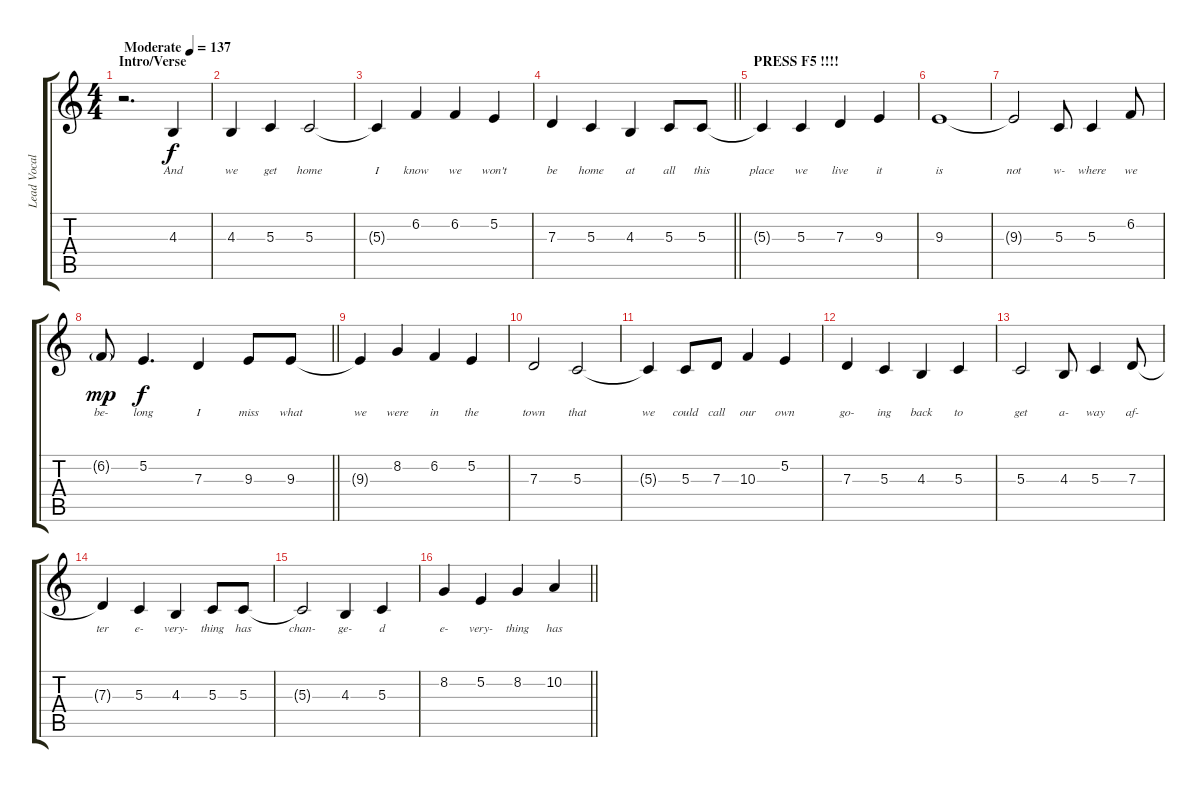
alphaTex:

\track ("Lead Vocal" "Lead Vocal") {instrument violin}
\staff {score tabs}
\tuning (E4 B3 G3 D3 A2 E2) {hide}
\ts (4 4)
\section ("" "Intro/Verse")
\tempo (137 "Moderate")
\clef g2
\ks c
r.2{d dy f instrument violin} 4.3.4{lyrics (0 "And") lyrics (1 "") lyrics (2 "") lyrics (3 "") lyrics (4 "")} |
4.3.4{lyrics (0 "we") lyrics (1 "") lyrics (2 "") lyrics (3 "") lyrics (4 "")} 5.3.4{lyrics (0 "get") lyrics (1 "") lyrics (2 "") lyrics (3 "") lyrics (4 "")} 5.3.2{lyrics (0 "home") lyrics (1 "") lyrics (2 "") lyrics (3 "") lyrics (4 "")} |
5.3{t}.4{lyrics (0 "I") lyrics (1 "") lyrics (2 "") lyrics (3 "") lyrics (4 "")} 6.2.4{lyrics (0 "know") lyrics (1 "") lyrics (2 "") lyrics (3 "") lyrics (4 "")} 6.2.4{lyrics (0 "we") lyrics (1 "") lyrics (2 "") lyrics (3 "") lyrics (4 "")} 5.2.4{lyrics (0 "won't") lyrics (1 "") lyrics (2 "") lyrics (3 "") lyrics (4 "")} |
\barLineRight lightlight
7.3.4{lyrics (0 "be") lyrics (1 "") lyrics (2 "") lyrics (3 "") lyrics (4 "")} 5.3.4{lyrics (0 "home") lyrics (1 "") lyrics (2 "") lyrics (3 "") lyrics (4 "")} 4.3.4{lyrics (0 "at") lyrics (1 "") lyrics (2 "") lyrics (3 "") lyrics (4 "")} 5.3.8{lyrics (0 "all") lyrics (1 "") lyrics (2 "") lyrics (3 "") lyrics (4 "")} 5.3.8{lyrics (0 "this") lyrics (1 "") lyrics (2 "") lyrics (3 "") lyrics (4 "")} |
\section ("" "PRESS F5 !!!!")
5.3{t}.4{lyrics (0 "place") lyrics (1 "") lyrics (2 "") lyrics (3 "") lyrics (4 "")} 5.3.4{lyrics (0 "we") lyrics (1 "") lyrics (2 "") lyrics (3 "") lyrics (4 "")} 7.3.4{lyrics (0 "live") lyrics (1 "") lyrics (2 "") lyrics (3 "") lyrics (4 "")} 9.3.4{lyrics (0 "it") lyrics (1 "") lyrics (2 "") lyrics (3 "") lyrics (4 "")} |
9.3.1{lyrics (0 "is") lyrics (1 "") lyrics (2 "") lyrics (3 "") lyrics (4 "")} |
9.3{t}.2{lyrics (0 "not") lyrics (1 "") lyrics (2 "") lyrics (3 "") lyrics (4 "")} 5.3.8{lyrics (0 "w-") lyrics (1 "") lyrics (2 "") lyrics (3 "") lyrics (4 "")} 5.3.4{lyrics (0 "where") lyrics (1 "") lyrics (2 "") lyrics (3 "") lyrics (4 "")} 6.2.8{lyrics (0 "we") lyrics (1 "") lyrics (2 "") lyrics (3 "") lyrics (4 "")} |
\barLineRight lightlight
6.2{g}.8{lyrics (0 "be-") lyrics (1 "") lyrics (2 "") lyrics (3 "") lyrics (4 "") dy mp} 5.2.4{d lyrics (0 "long") lyrics (1 "") lyrics (2 "") lyrics (3 "") lyrics (4 "") dy f} 7.3.4{lyrics (0 "I") lyrics (1 "") lyrics (2 "") lyrics (3 "") lyrics (4 "")} 9.3.8{lyrics (0 "miss") lyrics (1 "") lyrics (2 "") lyrics (3 "") lyrics (4 "")} 9.3.8{lyrics (0 "what") lyrics (1 "") lyrics (2 "") lyrics (3 "") lyrics (4 "")} |
\section ("" "")
9.3{t}.4{lyrics (0 "we") lyrics (1 "") lyrics (2 "") lyrics (3 "") lyrics (4 "")} 8.2.4{lyrics (0 "were") lyrics (1 "") lyrics (2 "") lyrics (3 "") lyrics (4 "")} 6.2.4{lyrics (0 "in") lyrics (1 "") lyrics (2 "") lyrics (3 "") lyrics (4 "")} 5.2.4{lyrics (0 "the") lyrics (1 "") lyrics (2 "") lyrics (3 "") lyrics (4 "")} |
7.3.2{lyrics (0 "town") lyrics (1 "") lyrics (2 "") lyrics (3 "") lyrics (4 "")} 5.3.2{lyrics (0 "that") lyrics (1 "") lyrics (2 "") lyrics (3 "") lyrics (4 "")} |
5.3{t}.4{lyrics (0 "we") lyrics (1 "") lyrics (2 "") lyrics (3 "") lyrics (4 "")} 5.3.8{lyrics (0 "could") lyrics (1 "") lyrics (2 "") lyrics (3 "") lyrics (4 "")} 7.3.8{lyrics (0 "call") lyrics (1 "") lyrics (2 "") lyrics (3 "") lyrics (4 "")} 10.3.4{lyrics (0 "our") lyrics (1 "") lyrics (2 "") lyrics (3 "") lyrics (4 "")} 5.2.4{lyrics (0 "own") lyrics (1 "") lyrics (2 "") lyrics (3 "") lyrics (4 "")} |
7.3.4{lyrics (0 "go-") lyrics (1 "") lyrics (2 "") lyrics (3 "") lyrics (4 "")} 5.3.4{lyrics (0 "ing") lyrics (1 "") lyrics (2 "") lyrics (3 "") lyrics (4 "")} 4.3.4{lyrics (0 "back") lyrics (1 "") lyrics (2 "") lyrics (3 "") lyrics (4 "")} 5.3.4{lyrics (0 "to") lyrics (1 "") lyrics (2 "") lyrics (3 "") lyrics (4 "")} |
5.3.2{lyrics (0 "get") lyrics (1 "") lyrics (2 "") lyrics (3 "") lyrics (4 "")} 4.3.8{lyrics (0 "a-") lyrics (1 "") lyrics (2 "") lyrics (3 "") lyrics (4 "")} 5.3.4{lyrics (0 "way") lyrics (1 "") lyrics (2 "") lyrics (3 "") lyrics (4 "")} 7.3.8{lyrics (0 "af-") lyrics (1 "") lyrics (2 "") lyrics (3 "") lyrics (4 "")} |
7.3{t}.4{lyrics (0 "ter") lyrics (1 "") lyrics (2 "") lyrics (3 "") lyrics (4 "")} 5.3.4{lyrics (0 "e-") lyrics (1 "") lyrics (2 "") lyrics (3 "") lyrics (4 "")} 4.3.4{lyrics (0 "very-") lyrics (1 "") lyrics (2 "") lyrics (3 "") lyrics (4 "")} 5.3.8{lyrics (0 "thing") lyrics (1 "") lyrics (2 "") lyrics (3 "") lyrics (4 "")} 5.3.8{lyrics (0 "has") lyrics (1 "") lyrics (2 "") lyrics (3 "") lyrics (4 "")} |
5.3{t}.2{lyrics (0 "chan-") lyrics (1 "") lyrics (2 "") lyrics (3 "") lyrics (4 "")} 4.3.4{lyrics (0 "ge-") lyrics (1 "") lyrics (2 "") lyrics (3 "") lyrics (4 "")} 5.3.4{lyrics (0 "d") lyrics (1 "") lyrics (2 "") lyrics (3 "") lyrics (4 "")} |
\barLineRight lightlight
8.2.4{lyrics (0 "e-") lyrics (1 "") lyrics (2 "") lyrics (3 "") lyrics (4 "")} 5.2.4{lyrics (0 "very-") lyrics (1 "") lyrics (2 "") lyrics (3 "") lyrics (4 "")} 8.2.4{lyrics (0 "thing") lyrics (1 "") lyrics (2 "") lyrics (3 "") lyrics (4 "")} 10.2.4{lyrics (0 "has") lyrics (1 "") lyrics (2 "") lyrics (3 "") lyrics (4 "")}
